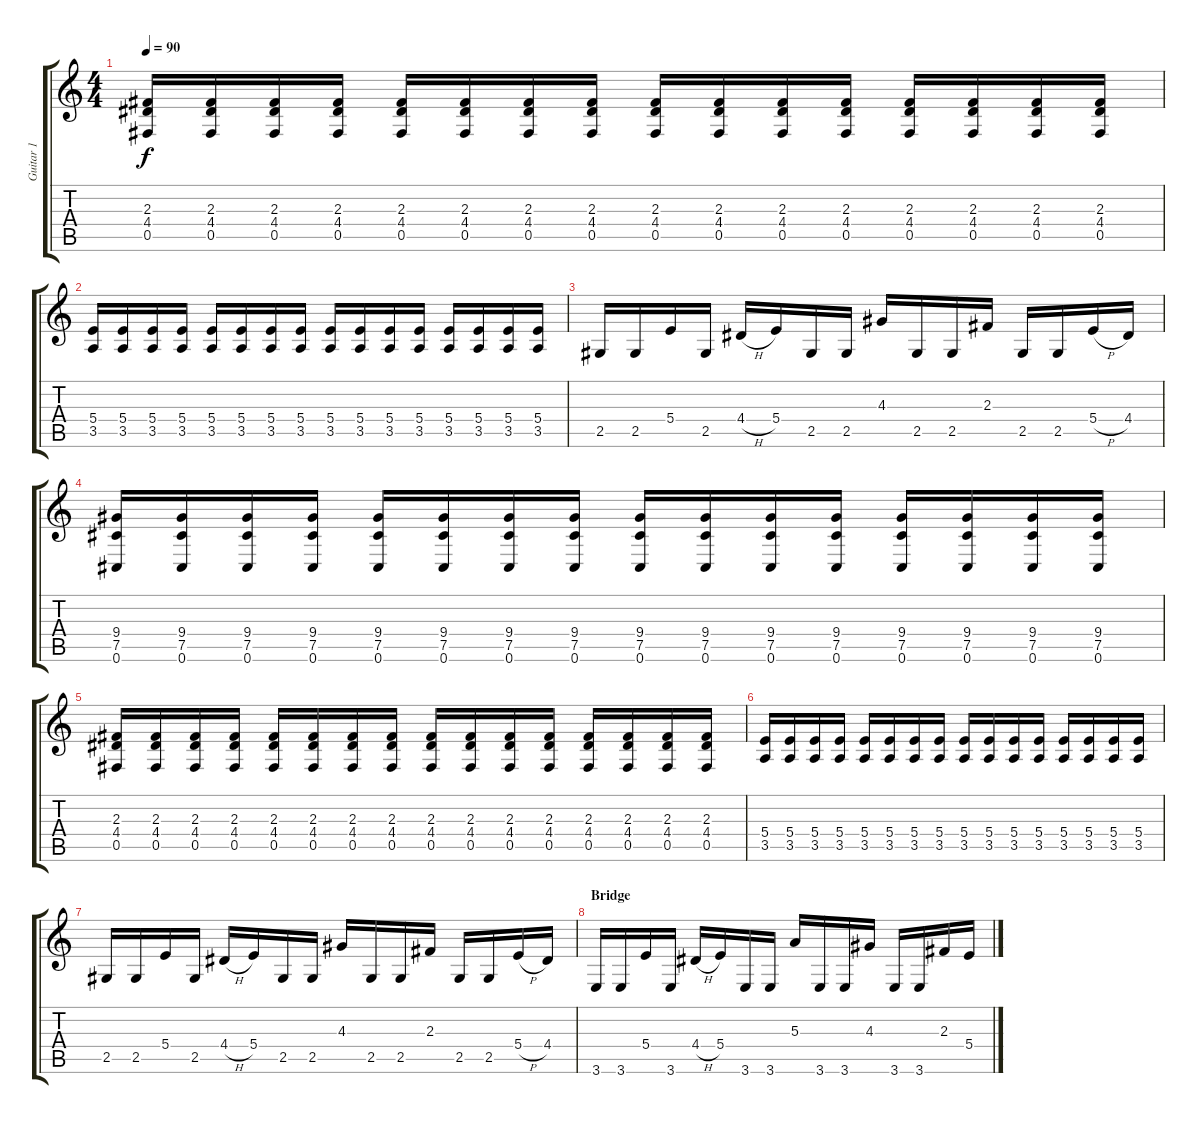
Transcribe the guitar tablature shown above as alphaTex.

\track ("Guitar 1" "Guitar 1") {instrument distortionguitar}
\staff {score tabs}
\tuning (Db4 Ab3 E3 B2 Gb2 Db2) {hide}
\ts (4 4)
\tempo 90
\clef g2
\ks c
(2.3 4.4 0.5).16{dy f} (2.3 4.4 0.5).16 (2.3 4.4 0.5).16 (2.3 4.4 0.5).16 (2.3 4.4 0.5).16 (2.3 4.4 0.5).16 (2.3 4.4 0.5).16 (2.3 4.4 0.5).16 (2.3 4.4 0.5).16 (2.3 4.4 0.5).16 (2.3 4.4 0.5).16 (2.3 4.4 0.5).16 (2.3 4.4 0.5).16 (2.3 4.4 0.5).16 (2.3 4.4 0.5).16 (2.3 4.4 0.5).16 |
(5.4 3.5).16 (5.4 3.5).16 (5.4 3.5).16 (5.4 3.5).16 (5.4 3.5).16 (5.4 3.5).16 (5.4 3.5).16 (5.4 3.5).16 (5.4 3.5).16 (5.4 3.5).16 (5.4 3.5).16 (5.4 3.5).16 (5.4 3.5).16 (5.4 3.5).16 (5.4 3.5).16 (5.4 3.5).16 |
2.5.16 2.5.16 5.4.16 2.5.16 4.4{h}.16 5.4.16 2.5.16 2.5.16 4.3.16 2.5.16 2.5.16 2.3.16 2.5.16 2.5.16 5.4{h}.16 4.4.16 |
(9.4 7.5 0.6).16 (9.4 7.5 0.6).16 (9.4 7.5 0.6).16 (9.4 7.5 0.6).16 (9.4 7.5 0.6).16 (9.4 7.5 0.6).16 (9.4 7.5 0.6).16 (9.4 7.5 0.6).16 (9.4 7.5 0.6).16 (9.4 7.5 0.6).16 (9.4 7.5 0.6).16 (9.4 7.5 0.6).16 (9.4 7.5 0.6).16 (9.4 7.5 0.6).16 (9.4 7.5 0.6).16 (9.4 7.5 0.6).16 |
(2.3 4.4 0.5).16 (2.3 4.4 0.5).16 (2.3 4.4 0.5).16 (2.3 4.4 0.5).16 (2.3 4.4 0.5).16 (2.3 4.4 0.5).16 (2.3 4.4 0.5).16 (2.3 4.4 0.5).16 (2.3 4.4 0.5).16 (2.3 4.4 0.5).16 (2.3 4.4 0.5).16 (2.3 4.4 0.5).16 (2.3 4.4 0.5).16 (2.3 4.4 0.5).16 (2.3 4.4 0.5).16 (2.3 4.4 0.5).16 |
(5.4 3.5).16 (5.4 3.5).16 (5.4 3.5).16 (5.4 3.5).16 (5.4 3.5).16 (5.4 3.5).16 (5.4 3.5).16 (5.4 3.5).16 (5.4 3.5).16 (5.4 3.5).16 (5.4 3.5).16 (5.4 3.5).16 (5.4 3.5).16 (5.4 3.5).16 (5.4 3.5).16 (5.4 3.5).16 |
2.5.16 2.5.16 5.4.16 2.5.16 4.4{h}.16 5.4.16 2.5.16 2.5.16 4.3.16 2.5.16 2.5.16 2.3.16 2.5.16 2.5.16 5.4{h}.16 4.4.16 |
\section ("" "Bridge")
3.6.16 3.6.16 5.4.16 3.6.16 4.4{h}.16 5.4.16 3.6.16 3.6.16 5.3.16 3.6.16 3.6.16 4.3.16 3.6.16 3.6.16 2.3.16 5.4.16
